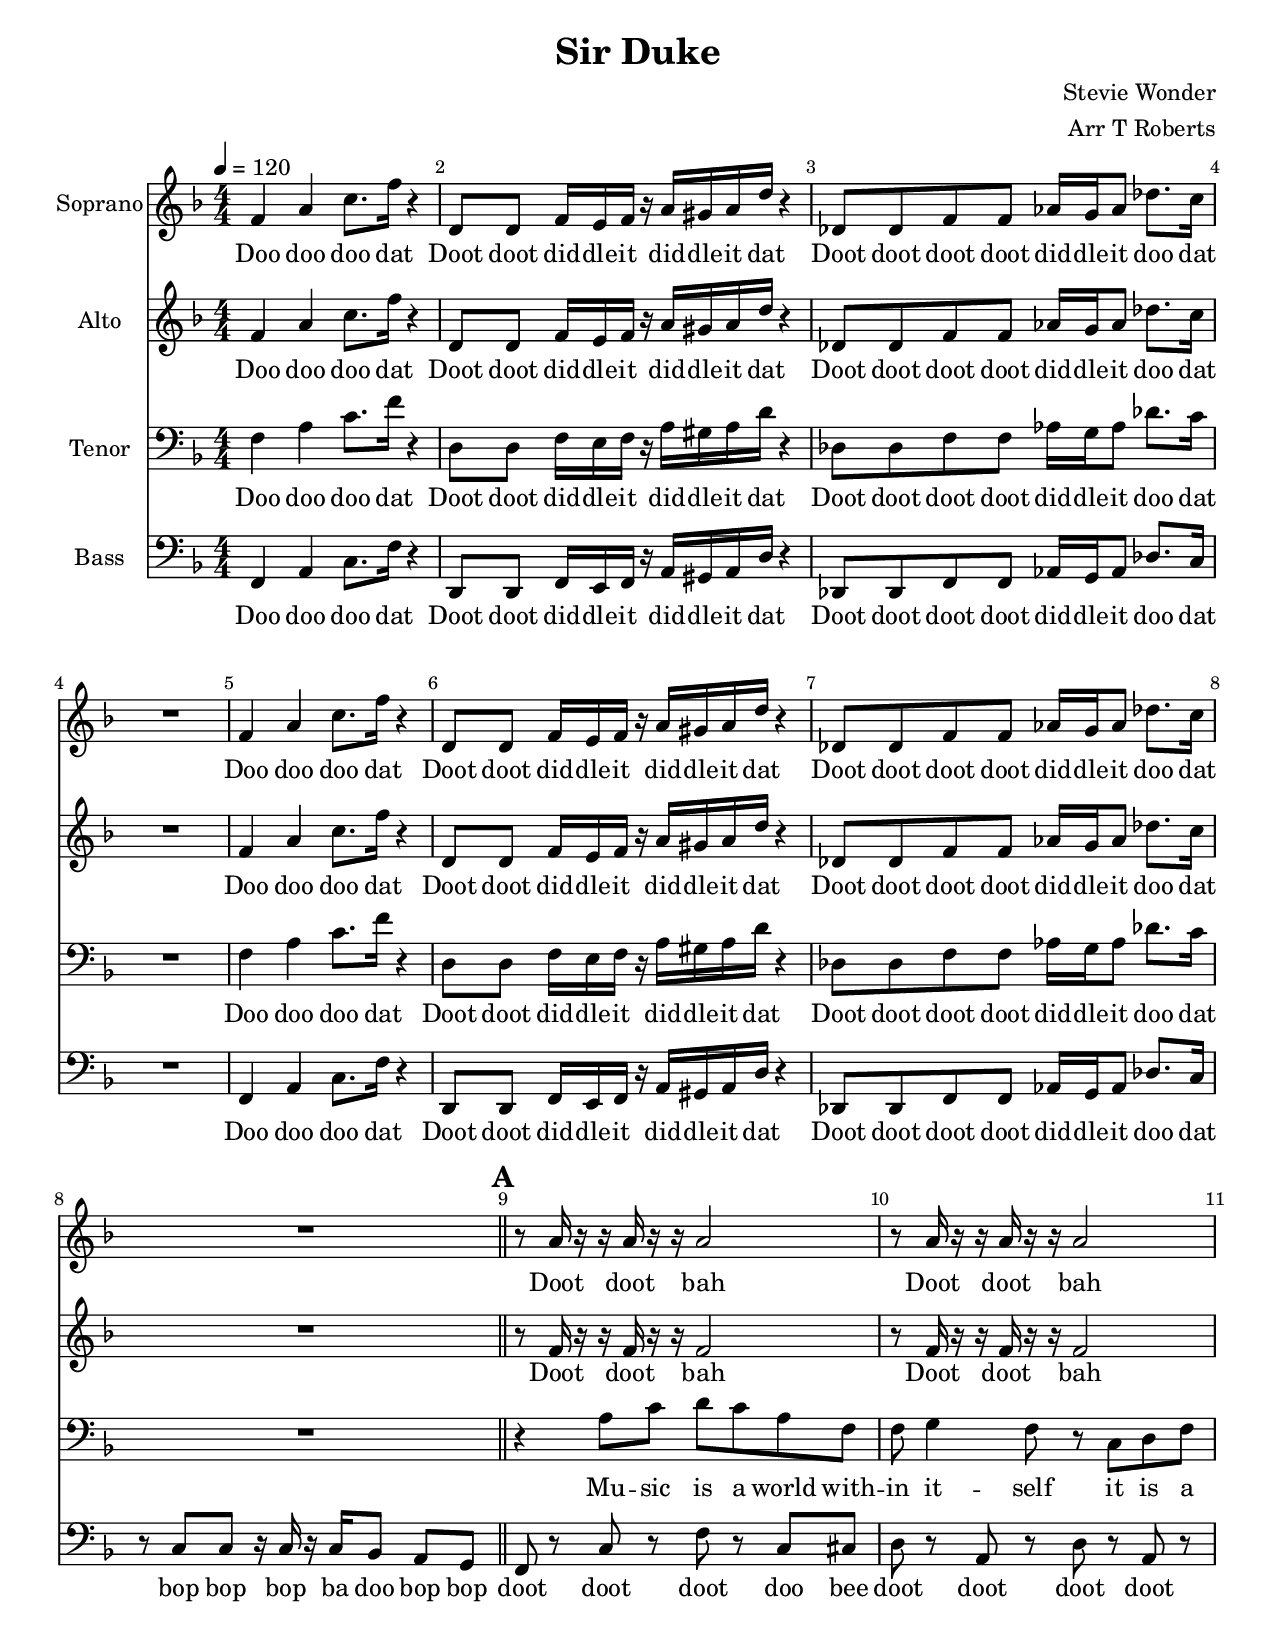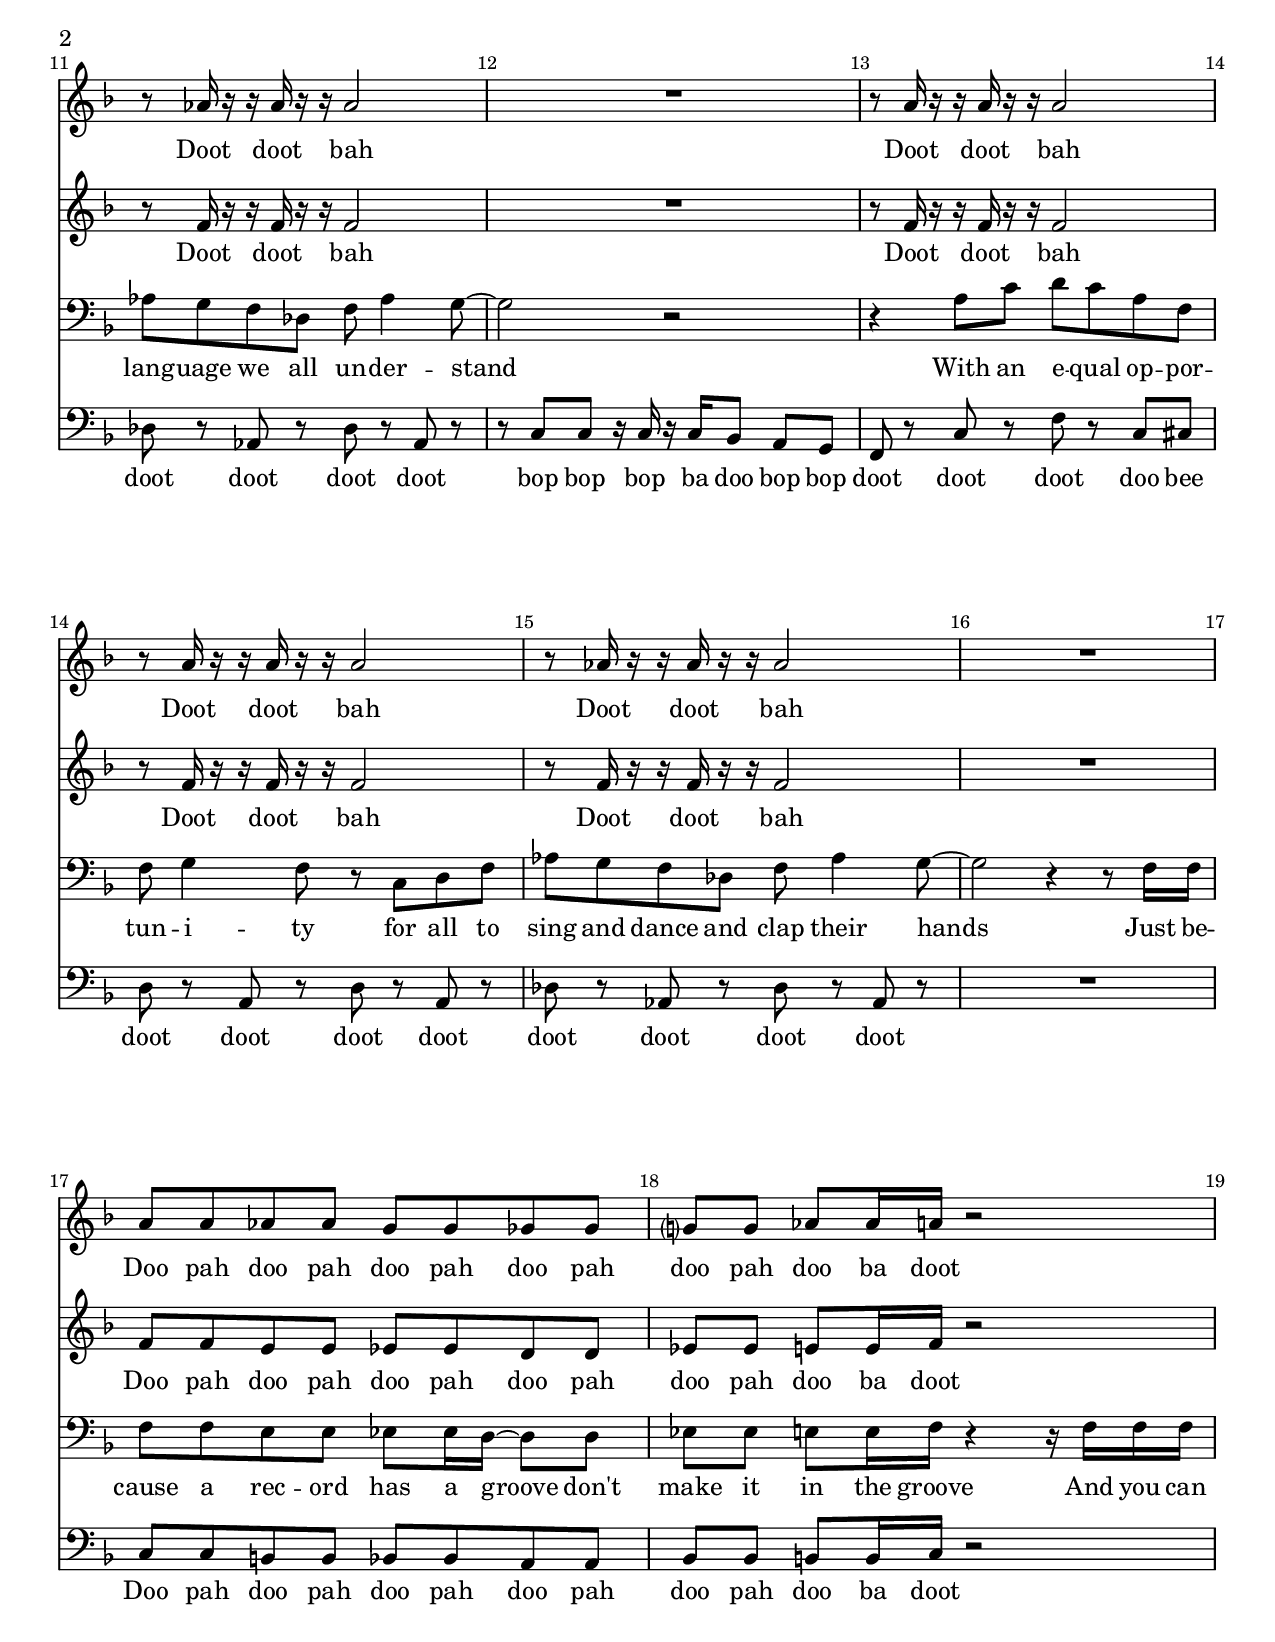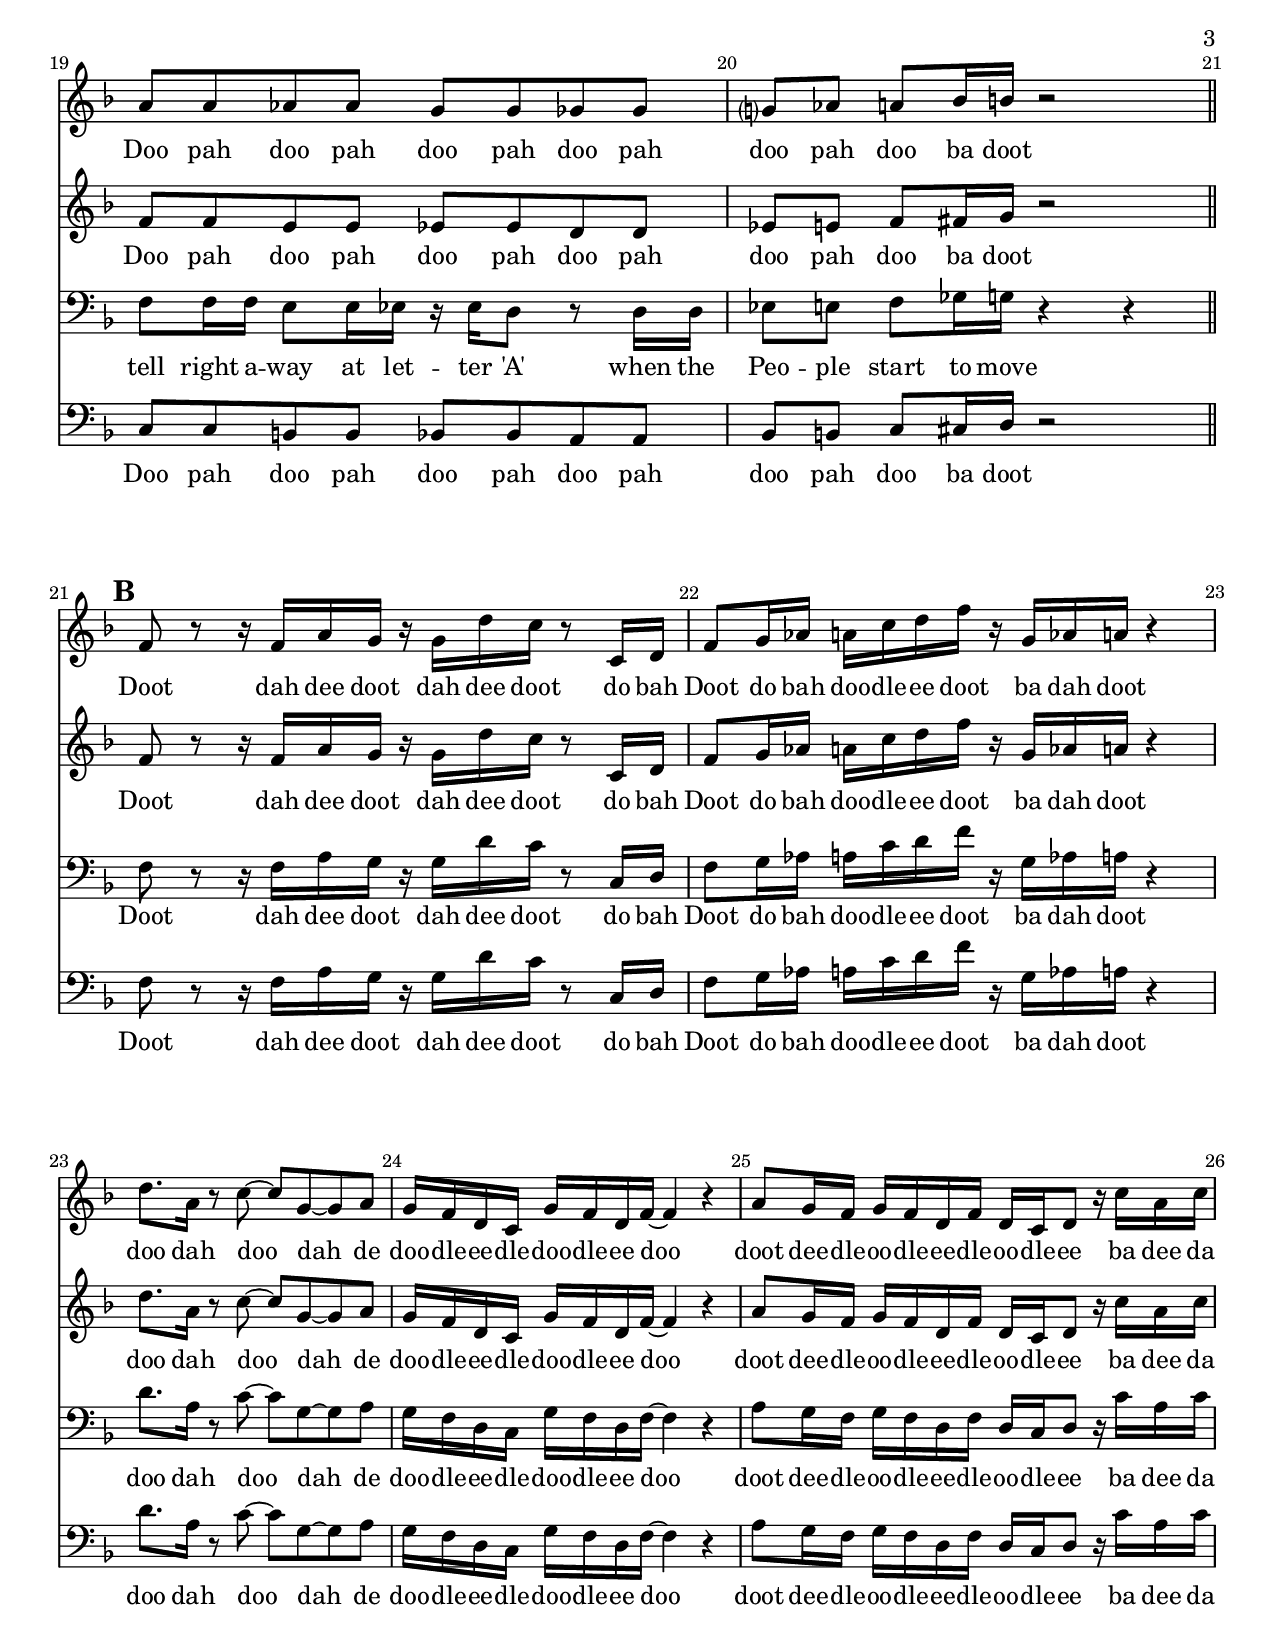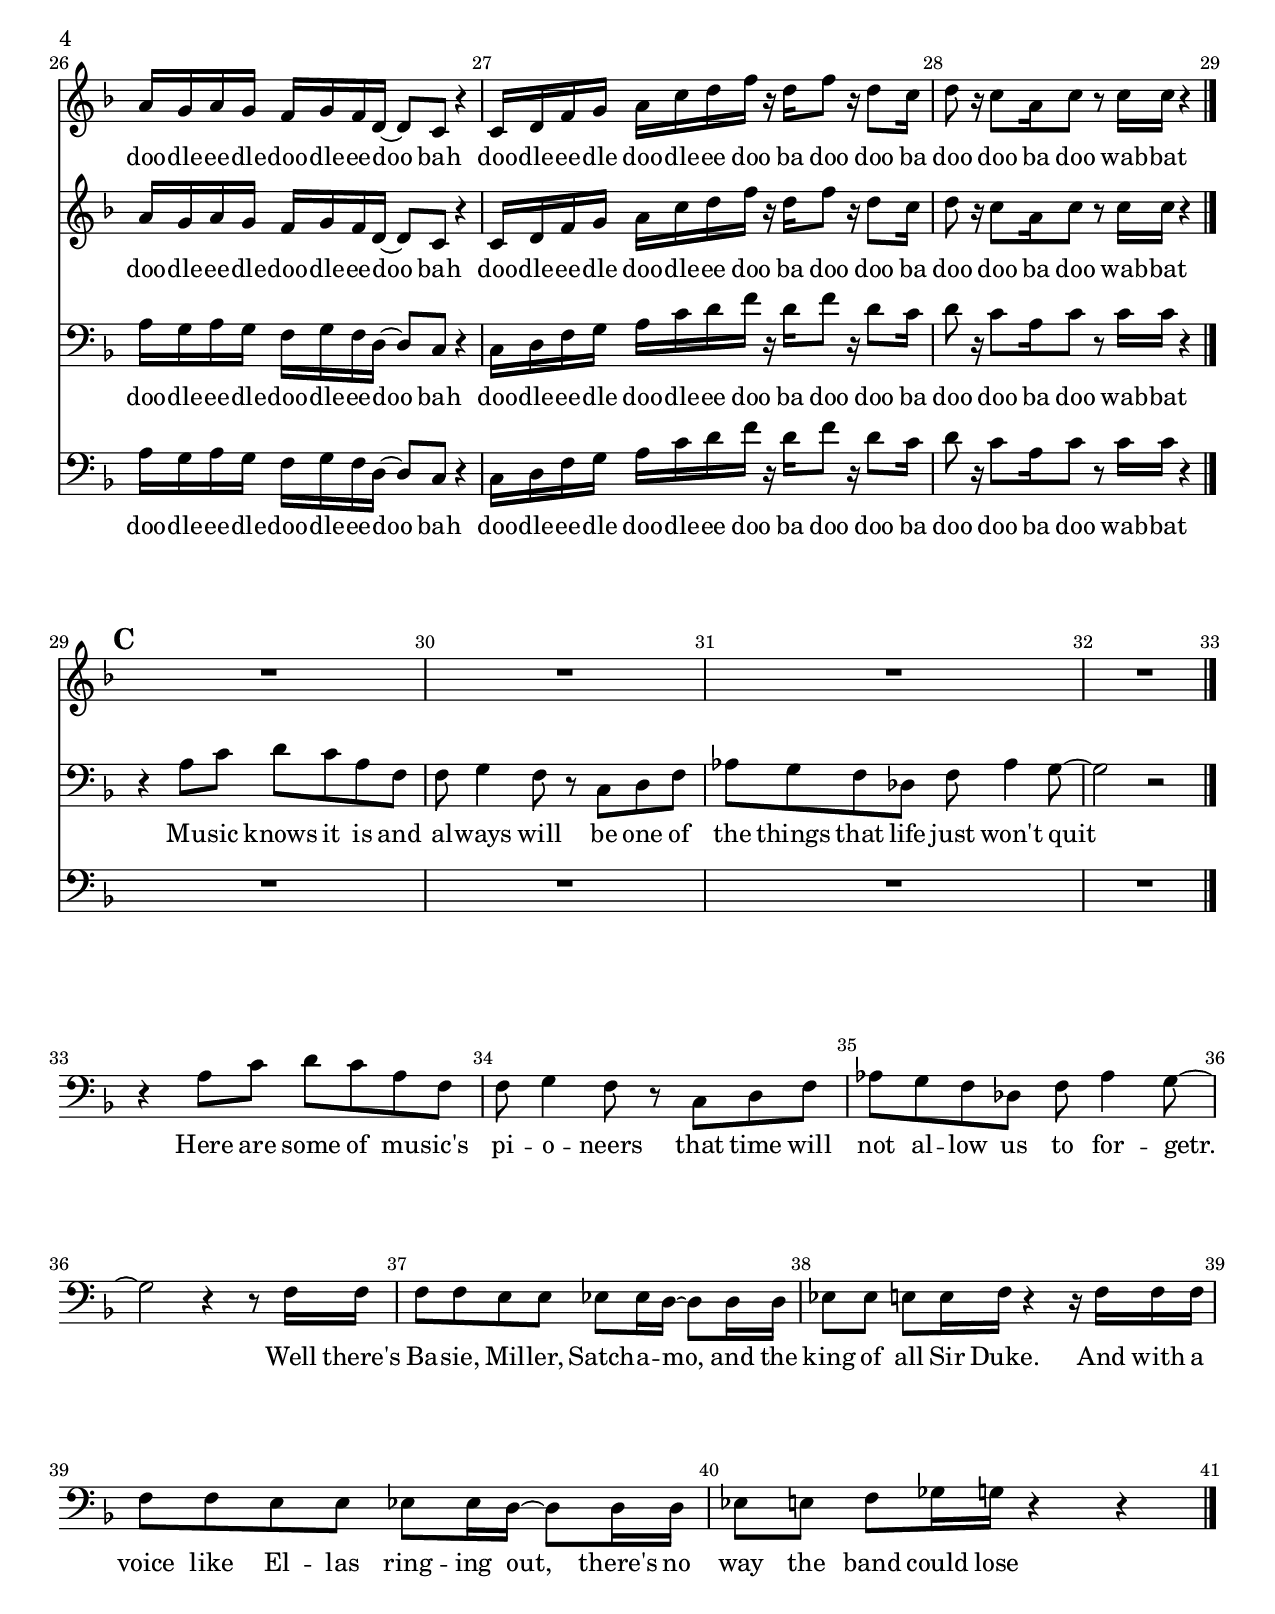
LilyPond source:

\version "2.18.1"
\include "english.ly"

#(set-default-paper-size "letter" )

\paper {
    #(set-default-paper-size "letter" )
    #(set-paper-size "letter" )
    ragged-last-bottom = ##t
}

\header {
    title = "Sir Duke"
    composer = "Stevie Wonder"
    arranger = "Arr T Roberts"
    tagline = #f
}

common = {
    \numericTimeSignature 
    \override Score.BarNumber #'break-visibility = #all-visible
    \override Score.BarNumber #'self-alignment-X = #0
    \override Score.BarNumber #'self-alignment-Y = #1
    \override MultiMeasureRest #'expand-limit = #1
    \set Score.markFormatter = #format-mark-box-letters
    \key f \major
    \time 4/4
    \tempo 4 = 120
}


spacing = {
    s1*8 \bar "||" \mark \default
    s1*12 \bar "||" \mark \default
    s1*8 \bar "||" \mark \default
    \bar "|."
}


introN = {
    f4 a c8. f16 r4 |
    d,8 d f16 e f r a16 gs a d16 r4 |
    df,8 df f f af16 g af8 df8. c16 |
    R1 |

    f,4 a c8. f16 r4 |
    d,8 d f16 e f r a16 gs a d16 r4 |
    df,8 df f f af16 g af8 df8. c16 |
    R1 |
}

introW = \lyricmode {
    Doo doo doo dat
    Doot doot did -- dle -- it did -- dle -- it dat 
    Doot doot doot doot did -- dle -- it doo dat

    Doo doo doo dat
    Doot doot did -- dle -- it did -- dle -- it dat 
    Doot doot doot doot did -- dle -- it doo dat
}


breakN = {
    f8 r8   r16 f a g   r g d' c  r8 c,16 d |
    f8 g16 af   a c d f  r g, af a r4 |
    d8. a16   r8 c8~c8 g8~g8 a8 |
    g16 f d c  g' f d f~f4 r4 |

    a8 g16 f   g f d f  d c d8   r16 c' a c |
    a16 g a g   f g f d~d8 c8  r4 |
    c16 d f g  a c d f   r d f8 r16 d8 c16 |
    d8 r16 c8 a16 c8 r8 c16 c r4 |
}

breakW = \lyricmode {
    Doot dah dee doot dah dee doot  do bah
    Doot do bah doo -- dle -- ee doot ba dah doot 
    doo dah doo dah de doo -- dle -- ee -- dle -- doo -- dle -- ee doo
    doot dee -- dle -- oo -- dle -- ee -- dle -- oo -- dle -- ee
       ba dee da doo -- dle -- ee -- dle -- doo -- dle -- ee -- doo bah
    doo -- dle -- ee -- dle doo -- dle -- ee doo ba doo  doo ba doo doo ba doo
    wab -- bat
}



%                                       
%  ___  ___  _ __  _ __ __ _ _ __   ___  
% / __|/ _ \| '_ \| '__/ _` | '_ \ / _ \ 
% \__ \ (_) | |_) | | | (_| | | | | (_) |
% |___/\___/| .__/|_|  \__,_|_| |_|\___/ 
%          |_|                          
%

soprano = \relative c' {
    \clef treble 
    \common
    \set Staff.midiInstrument = #"flute"

    \introN

    \bar "||"

    r8 a16 r r a r r a2 |
    r8 a16 r r a r r a2 |
    r8 af16 r r af r r af2 |
    R1 |

    r8 a16 r r a r r a2 |
    r8 a16 r r a r r a2 |
    r8 af16 r r af r r af2 |
    R1 |

    % Just because 

    a8 a af af g g gf gf |
    g?8 g af af16 a16 r2 |
    a8 a af af g g gf gf |
    g?8 af a bf16 b16 r2 |

    \bar "||"

    % You can feel it ...




    \breakN

    R1 |
    R1 |
    R1 |
    R1 |

    \bar "|."
}

soplyrics = \lyricmode {
    \introW

    Doot doot bah
    Doot doot bah
    Doot doot bah

    Doot doot bah
    Doot doot bah
    Doot doot bah

    % Just because

    Doo pah doo pah doo pah doo pah
    doo pah doo ba doot
    Doo pah doo pah doo pah doo pah
    doo pah doo ba doot

    \breakW
}

%         _ _        
%    __ _| | |_ ___  
%   / _` | | __/ _ \ 
%  | (_| | | || (_) |
%   \__,_|_|\__\___/ 
%                    

alto = \relative c' {
    \clef treble 
    \common
    \set Staff.midiInstrument = #"clarinet"

    \introN

    \bar "||"

    r8 f,16 r r f r r f2 |
    r8 f16 r r f r r f2 |
    r8 f16 r r f r r f2 |
    R1 |

    r8 f16 r r f r r f2 |
    r8 f16 r r f r r f2 |
    r8 f16 r r f r r f2 |
    R1 |

    % Just because 

    f8 f e e ef ef d d   |
    ef8 ef e e16 f16 r2 |
    f8 f e e ef ef d d   |
    ef8 e f fs16 g16 r2 |

    \bar "||"

    \breakN

    \bar "|."
}

altolyrics = \lyricmode {
    \introW

    Doot doot bah
    Doot doot bah
    Doot doot bah

    Doot doot bah
    Doot doot bah
    Doot doot bah

    Doo pah doo pah doo pah doo pah
    doo pah doo ba doot
    Doo pah doo pah doo pah doo pah
    doo pah doo ba doot

    \breakW
}

% 
%  _                        
% | |_ ___ _ __   ___  _ __ 
% | __/ _ \ '_ \ / _ \| '__|
% | ||  __/ | | | (_) | |   
%  \__\___|_| |_|\___/|_|   
%                           
% 

tenor = { \relative c {
    \clef bass
    \common
    \set Staff.midiInstrument = #"trombone"

    \introN

    \bar "||"

    r4 a8 c d c a f |
    f8 g4 f8 r c d f |
    af8 g f df f af4 g8~ |
    g2 r2 |

    r4 a8 c d c a f |
    f8 g4 f8 r c d f |
    af8 g f df f af4 g8~ |
    g2 r4 r8 f16 f |

    f8 f e e ef ef16 d16~d8 d |
    ef ef e e16 f16 r4 r16 f f f | 
    f8 f16 f16 e8 e16 ef16 r ef d8 r8 d16 d |
    ef8  e f8 gf16 g16 r4 r4 |

    \bar "||"

    } \relative c { \breakN 

    r4 a8 c d c a f |
    f8 g4 f8 r c d f |
    af8 g f df f af4 g8~ |
    g2 r2 |

    r4 a8 c d c a f |
    f8 g4 f8 r c d f |
    af8 g f df f af4 g8~ |
    g2 r4 r8 f16 f |

    f8 f e e ef ef16 d16~d8 d16 d16 |
    ef8 ef e e16 f16 r4 r16 f f f | 
    f8 f e e ef ef16 d16~d8 d16 d16 |
    ef8  e f8 gf16 g16 r4 r4 |
    

    \bar "|."
}}


tenorlyrics = \lyricmode {
    \introW

    Mu -- sic is a world with --
    in it -- self  it is a 
    lang -- uage we all un -- der --
    stand

    With an e -- qual op -- por --
    tun -- i -- ty for all to
    sing and dance and clap their
    hands

    Just be -- cause a rec -- ord has a groove don't
    make it in the groove
    And you can tell right a -- way at let -- ter 'A' when the
    Peo -- ple start to move

    \breakW

    Mu -- sic knows it is and
    al -- ways will be one of 
    the things that life just won't 
    quit
    Here are some of mu  --  sic's 
    pi  --  o  --  neers that time will
    not al -- low us to for  --  getr.
    Well there's Ba  --  sie, Mil -- ler, Satch  --  a  --  mo,
    and the king of all Sir Duke.
    And with a voice like El -- las ring -- ing out,
    there's no way the band could lose
}

% Chorus 1
% They can feel it all o--ver
% They can feel it all o--ver people
% They can feel it all o--ver
% They can feel it all o--ver people GO!

% Chorus 2-3-4
% You can feel it all o--ver
% You can feel it all o--ver people
% You can feel it all o--ver
% You can feel it all o--ver people GO!
% Chorus 5
% Everybody all o--ver people GO!

%  
%   _                   
%  | |__   __ _ ___ ___ 
%  | '_ \ / _` / __/ __|
%  | |_) | (_| \__ \__ \
%  |_.__/ \__,_|___/___/
%                       
%  

bass = { \relative c,  {
    \clef bass
    \common
    \set Staff.midiInstrument = #"tuba"

    %%% \introN

    f4 a c8. f16 r4 |
    d,8 d f16 e f r a16 gs a d16 r4 |
    df,8 df f f af16 g af8 df8. c16 |
    R1 |

    f,4 a c8. f16 r4 |
    d,8 d f16 e f r a16 gs a d16 r4 |
    df,8 df f f af16 g af8 df8. c16 |
    r8 c8 c8 r16 c16 r c bf8 a8 g8 |

    \bar "||"

    f8 r c' r f r c cs |
    d8 r a r d r a r |
    df8 r af r df r af r |
    r8 c8 c8 r16 c16 r c bf8 a8 g8 |

    f8 r c' r f r c cs |
    d8 r a r d r a r |
    df8 r af r df r af r |
    R1 |

    % Just because 

    c8 c b b bf bf a a |
    bf8 bf b b16 c16 r2 |
    c8 c b b bf bf a a |
    bf8 b c cs16 d16 r2 |

    \bar "||"

    } \relative c { \breakN

    R1 |
    R1 |
    R1 |
    R1 |

    \bar "|."
}}

basslyrics = \lyricmode {
    \introW

    bop bop bop ba doo bop bop

    doot doot doot doo bee
    doot doot doot doot
    doot doot doot doot
    bop bop bop ba doo bop bop

    doot doot doot doo bee
    doot doot doot doot
    doot doot doot doot
    %% bop bop bop ba doo bop bop

    % Just because...

    Doo pah doo pah doo pah doo pah
    doo pah doo ba doot
    Doo pah doo pah doo pah doo pah
    doo pah doo ba doot


    \breakW
}


\score {
    <<
        \new Voice = "soprano" <<
            \set Staff.instrumentName = #"Soprano"
            \spacing
            \soprano
        >>
        \new Lyrics \lyricsto soprano \soplyrics

        \new Voice = "alto" <<
            \set Staff.instrumentName = #"Alto"
            \spacing
            \alto
        >>
        \new Lyrics \lyricsto alto \altolyrics

        \new Voice = "tenor" <<
            \set Staff.instrumentName = #"Tenor"
            \spacing
            \tenor
        >>
        \new Lyrics \lyricsto tenor \tenorlyrics

        \new Voice = "bass" <<
            \set Staff.instrumentName = #"Bass"
            \spacing
            \bass
        >>
        \new Lyrics \lyricsto bass \basslyrics
    >>
        \midi { }
    \layout { }
}

